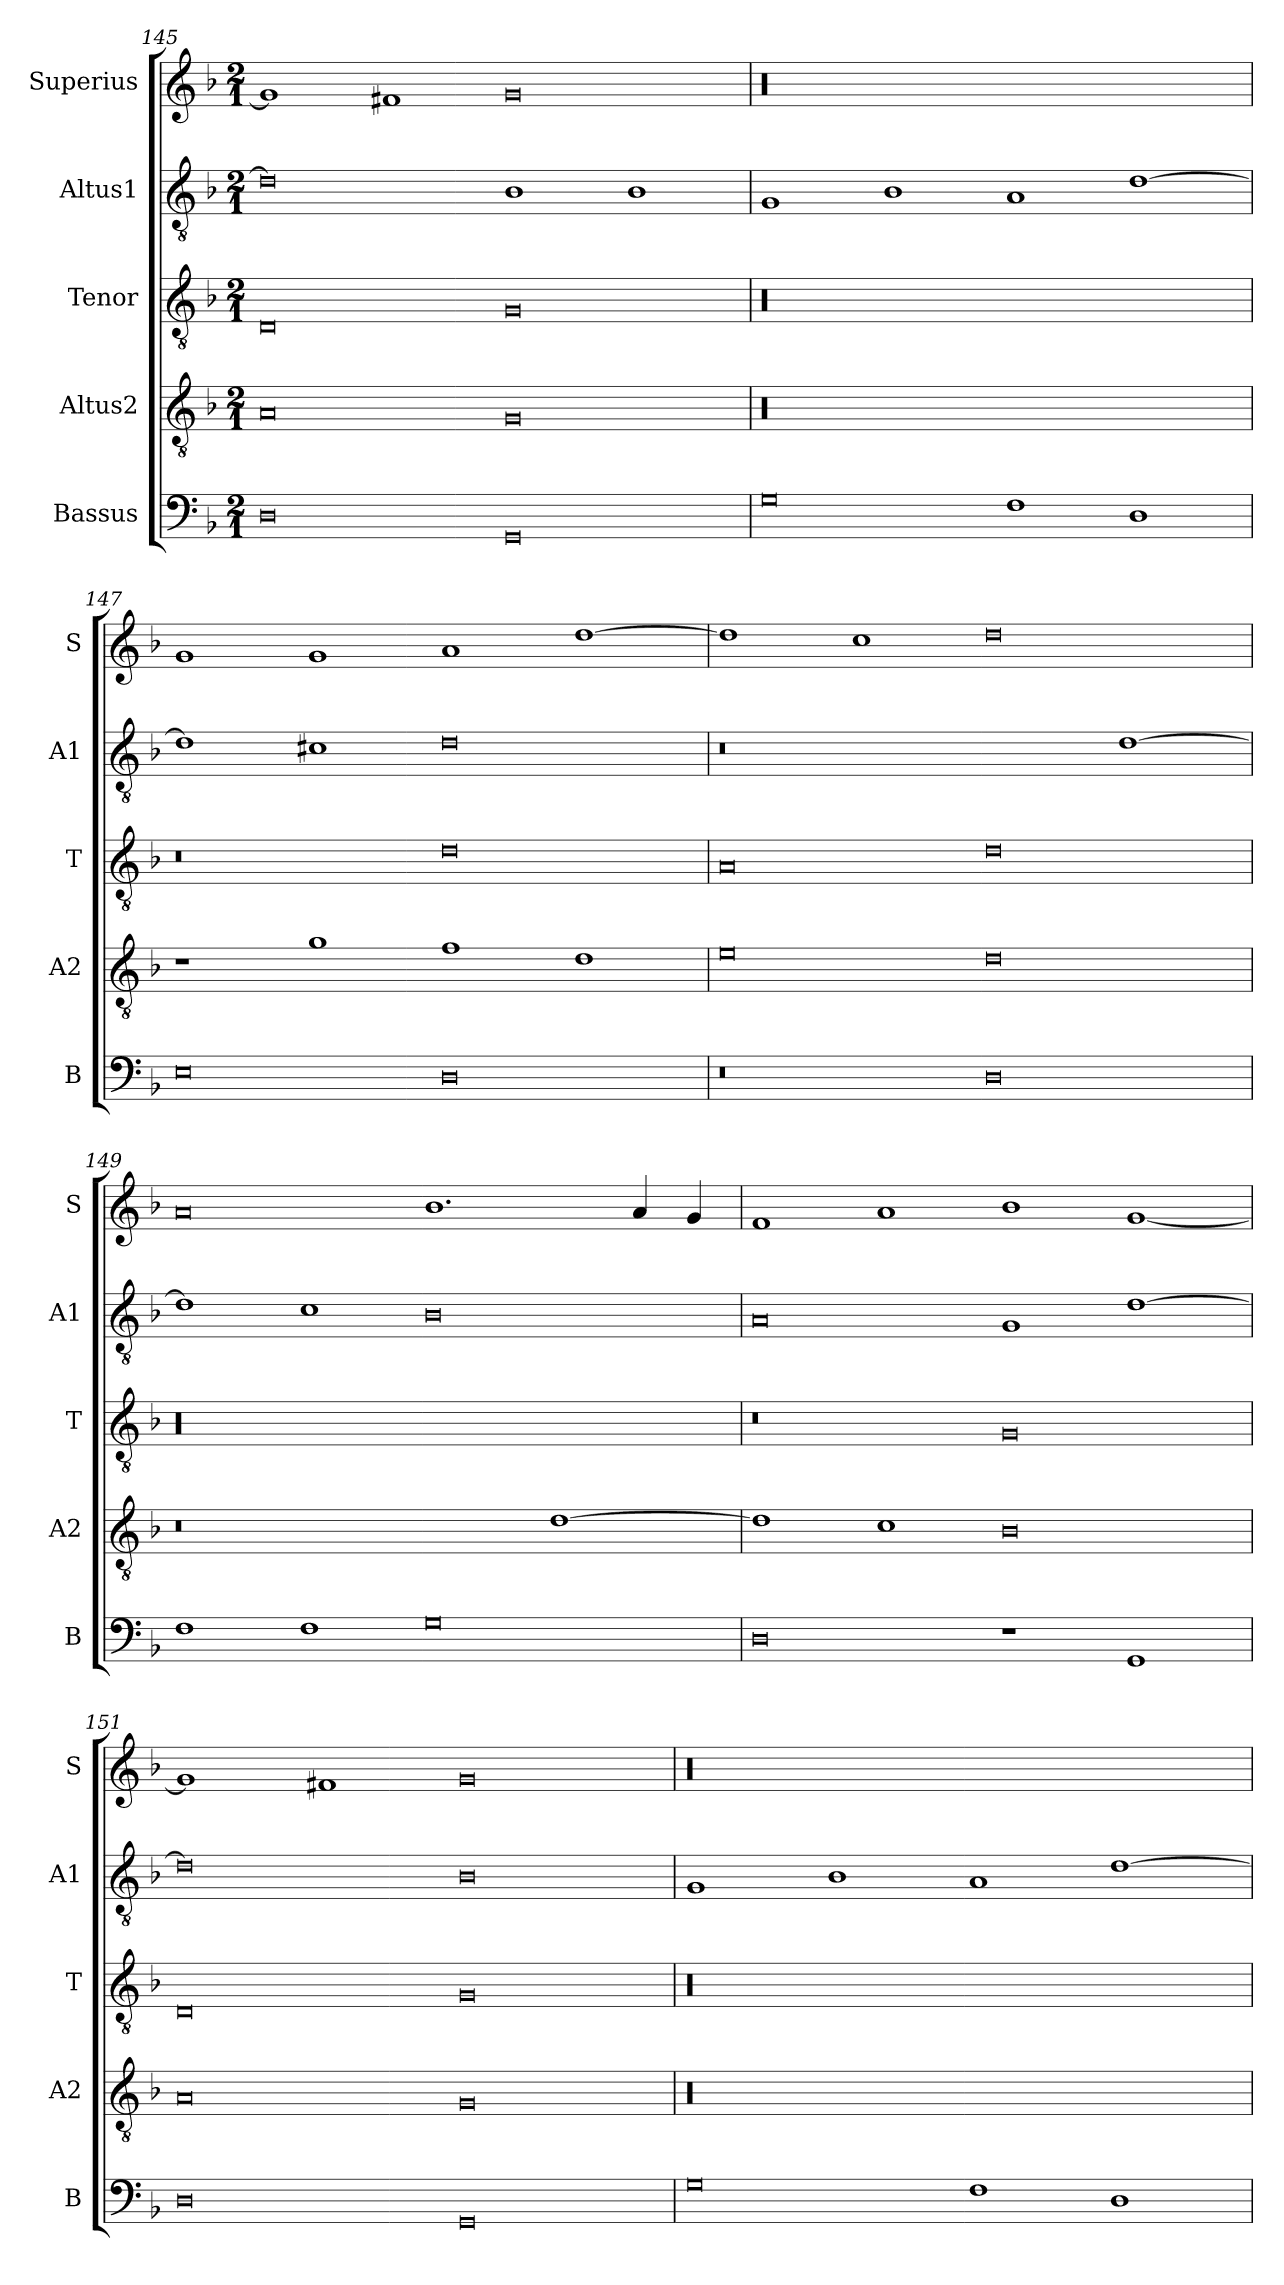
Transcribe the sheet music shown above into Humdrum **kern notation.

**kern	**kern	**kern	**kern	**kern
*part5	*part4	*part3	*part2	*part1
*staff5	*staff4	*staff3	*staff2	*staff1
*I"Bassus	*I"Altus2	*I"Tenor	*I"Altus1	*I"Superius
*I'B	*I'A2	*I'T	*I'A1	*I'S
*clefF4	*clefGv2	*clefGv2	*clefGv2	*clefG2
*k[b-]	*k[b-]	*k[b-]	*k[b-]	*k[b-]
*M2/1	*M2/1	*M2/1	*M2/1	*M2/1
=145	=145	=145	=145	=145
0D	0A	0D	0d]	1g]
.	.	.	.	1f#X
0GG	0G	0G	1B-	0g
.	.	.	1B-	.
=146	=146	=146	=146	=146
0G	00r	00r	1G	00r
.	.	.	1B-	.
1F	.	.	1A	.
1D	.	.	[1d	.
=147	=147	=147	=147	=147
0E	1r	0r	1d]	1g
.	1g	.	1c#X	1g
0D	1f	0d	0d	1a
.	1d	.	.	[1dd
=148	=148	=148	=148	=148
0r	0e	0A	0.r	1dd]
.	.	.	.	1cc
0D	0d	0d	.	0dd
.	.	.	[1d	.
=149	=149	=149	=149	=149
1F	0.r	00r	1d]	0a
1F	.	.	1c	.
0G	.	.	0B-	1.b-
.	[1d	.	.	.
.	.	.	.	4a/
.	.	.	.	4g/
=150	=150	=150	=150	=150
0D	1d]	0r	0A	1f
.	1c	.	.	1a
1r	0B-	0G	1G	1b-
1GG	.	.	[1d	[1g
=151	=151	=151	=151	=151
0D	0A	0D	0d]	1g]
.	.	.	.	1f#X
0GG	0G	0G	0B-	0g
=152	=152	=152	=152	=152
0G	00r	00r	1G	00r
.	.	.	1B-	.
1F	.	.	1A	.
1D	.	.	[1d	.
=	=	=	=	=
*-	*-	*-	*-	*-
